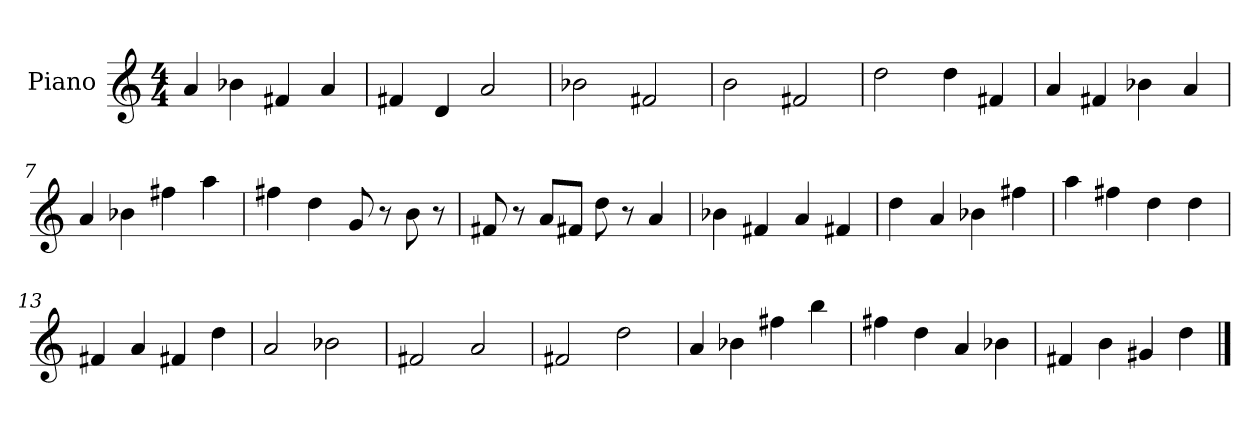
**kern
*part1
*staff1
*I"Piano
*I'Pno.
*clefG2
*k[]
*M4/4
=1
4a/
4b-X\
4f#X/
4a/
=2
4f#X/
4d/
2a/
=3
2b-X\
2f#X/
=4
2b\
2f#X/
=5
2dd\
4dd\
4f#X/
=6
4a/
4f#X/
4b-X\
4a/
=7
4a/
4b-X\
4ff#X\
4aa\
=8
4ff#X\
4dd\
8g/
8r
8b\
8r
!!LO:LB:g=z
=9
8f#X/
8r
8a/L
8f#X/J
8dd\
8r
4a/
=10
4b-X\
4f#X/
4a/
4f#X/
=11
4dd\
4a/
4b-X\
4ff#X\
=12
4aa\
4ff#X\
4dd\
4dd\
=13
4f#X/
4a/
4f#X/
4dd\
=14
2a/
2b-X\
=15
2f#X/
2a/
=16
2f#X/
2dd\
!!LO:LB:g=z
=17
4a/
4b-X\
4ff#X\
4bb\
=18
4ff#X\
4dd\
4a/
4b-X\
=19
4f#X/
4b\
4g#X/
4dd\
==
*-
